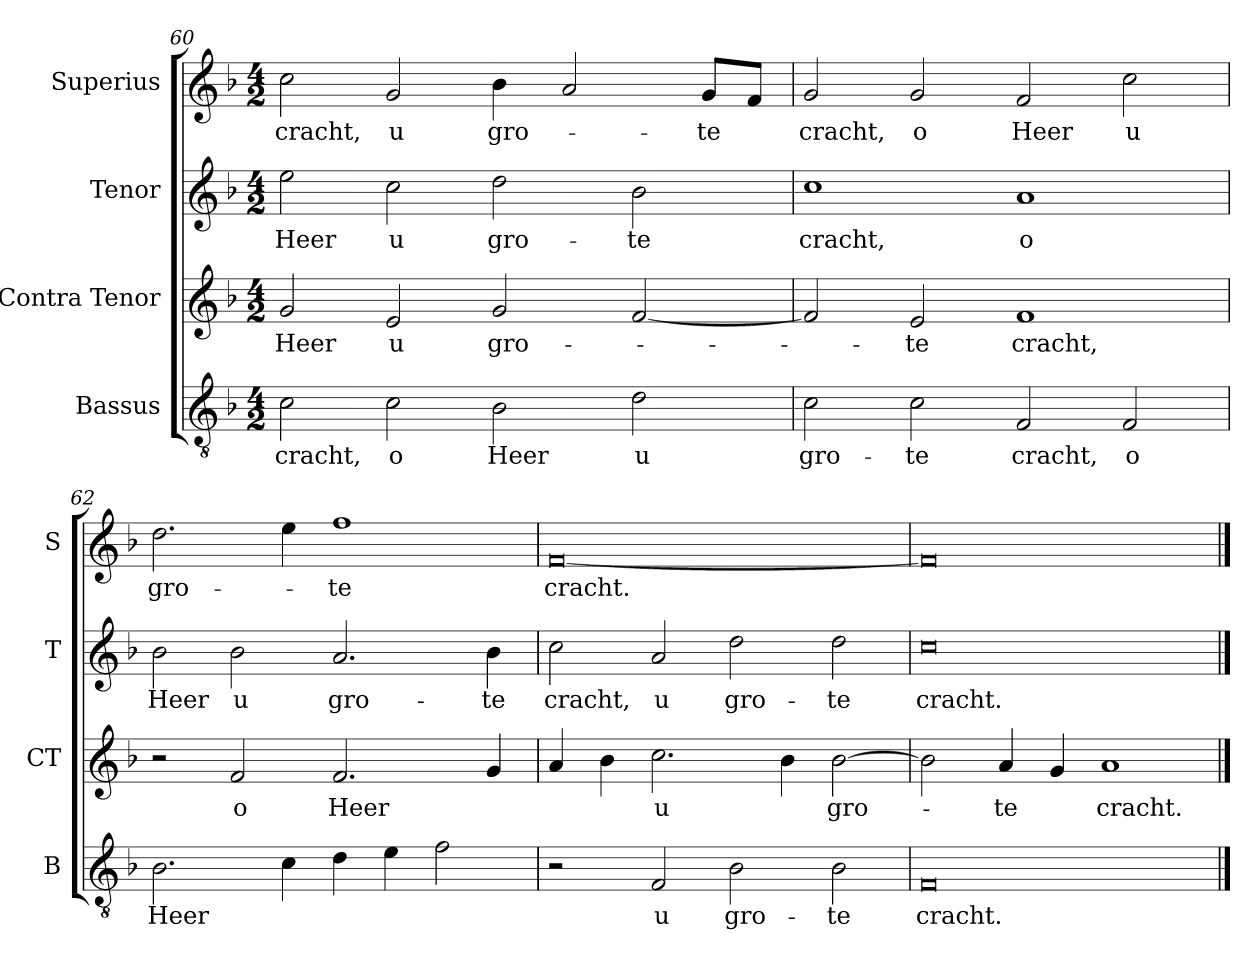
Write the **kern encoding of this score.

**kern	**text	**kern	**text	**kern	**text	**kern	**text
*part4	*part4	*part3	*part3	*part2	*part2	*part1	*part1
*staff4	*staff4	*staff3	*staff3	*staff2	*staff2	*staff1	*staff1
*I"Bassus	*	*I"Contra Tenor	*	*I"Tenor	*	*I"Superius	*
*I'B	*	*I'CT	*	*I'T	*	*I'S	*
!!LO:LB:g=z
*clefGv2	*	*clefG2	*	*clefG2	*	*clefG2	*
*k[b-]	*	*k[b-]	*	*k[b-]	*	*k[b-]	*
*F:	*	*F:	*	*F:	*	*F:	*
*M4/2	*	*M4/2	*	*M4/2	*	*M4/2	*
=60	=60	=60	=60	=60	=60	=60	=60
!	!LO:LY:b	!	!LO:LY:b	!	!LO:LY:b	!	!LO:LY:b
2c\	cracht,	2g/	Heer	2ee\	Heer	2cc\	cracht,
!	!LO:LY:b	!	!LO:LY:b	!	!LO:LY:b	!	!LO:LY:b
2c\	o	2e/	u	2cc\	u	2g/	u
!	!LO:LY:b	!	!LO:LY:b	!	!LO:LY:b	!	!LO:LY:b
2B-\	Heer	2g/	gro-	2dd\	gro-	4b-\	gro-
.	.	.	.	.	.	2a/	.
!	!LO:LY:b	!	!	!	!LO:LY:b	!	!
2d\	u	[2f/	.	2b-\	-te	.	.
!	!	!	!	!	!	!	!LO:LY:b
.	.	.	.	.	.	8g/L	-te
.	.	.	.	.	.	8f/J	.
=61	=61	=61	=61	=61	=61	=61	=61
!	!LO:LY:b	!	!	!	!LO:LY:b	!	!LO:LY:b
2c\	gro-	2f/]	.	1cc	cracht,	2g/	cracht,
!	!LO:LY:b	!	!LO:LY:b	!	!	!	!LO:LY:b
2c\	-te	2e/	-te	.	.	2g/	o
!	!LO:LY:b	!	!LO:LY:b	!	!LO:LY:b	!	!LO:LY:b
2F/	cracht,	1f	cracht,	1a	o	2f/	Heer
!	!LO:LY:b	!	!	!	!	!	!LO:LY:b
2F/	o	.	.	.	.	2cc\	u
=62	=62	=62	=62	=62	=62	=62	=62
!	!LO:LY:b	!	!	!	!LO:LY:b	!	!LO:LY:b
2.B-\	Heer	2r	.	2b-\	Heer	2.dd\	gro-
!	!	!	!LO:LY:b	!	!LO:LY:b	!	!
.	.	2f/	o	2b-\	u	.	.
4c\	.	.	.	.	.	4ee\	.
!	!	!	!LO:LY:b	!	!LO:LY:b	!	!LO:LY:b
4d\	.	2.f/	Heer	2.a/	gro-	1ff	-te
4e\	.	.	.	.	.	.	.
2f\	.	.	.	.	.	.	.
!	!	!	!	!	!LO:LY:b	!	!
.	.	4g/	.	4b-\	-te	.	.
=63	=63	=63	=63	=63	=63	=63	=63
!	!	!	!	!	!LO:LY:b	!	!LO:LY:b
2r	.	4a/	.	2cc\	cracht,	[0f	cracht.
.	.	4b-\	.	.	.	.	.
!	!LO:LY:b	!	!LO:LY:b	!	!LO:LY:b	!	!
2F/	u	2.cc\	u	2a/	u	.	.
!	!LO:LY:b	!	!	!	!LO:LY:b	!	!
2B-\	gro-	.	.	2dd\	gro-	.	.
.	.	4b-\	.	.	.	.	.
!	!LO:LY:b	!	!LO:LY:b	!	!LO:LY:b	!	!
2B-\	-te	[2b-\	gro-	2dd\	-te	.	.
=64	=64	=64	=64	=64	=64	=64	=64
!	!LO:LY:b	!	!	!	!LO:LY:b	!	!
0F	cracht.	2b-\]	.	0cc	cracht.	0f]	.
!	!	!	!LO:LY:b	!	!	!	!
.	.	4a/	-te	.	.	.	.
.	.	4g/	.	.	.	.	.
!	!	!	!LO:LY:b	!	!	!	!
.	.	1a	cracht.	.	.	.	.
==	==	==	==	==	==	==	==
*-	*-	*-	*-	*-	*-	*-	*-
